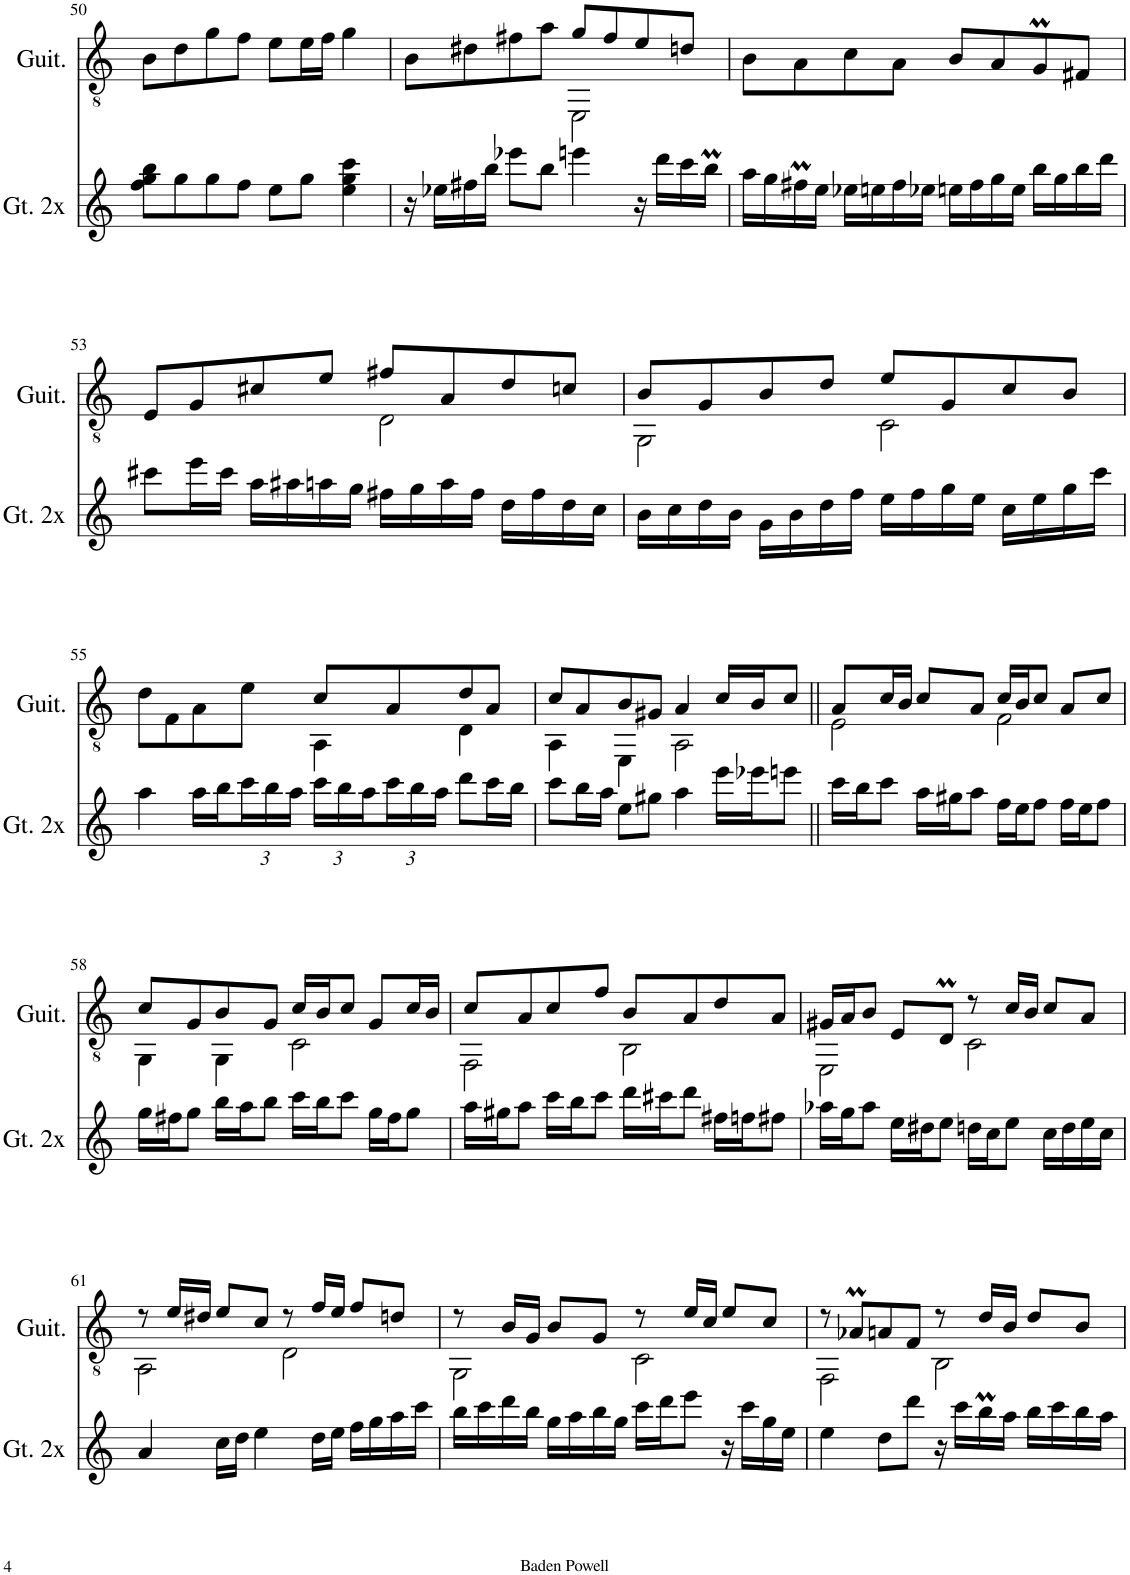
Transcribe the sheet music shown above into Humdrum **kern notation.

**kern	**kern
*part2	*part1
*staff2	*staff1
*I"Guitar (2x speed)	*I"Guitar
*I'Gt. 2x	*I'Guit.
!!LO:PB:g=z
*clefG2	*clefGv2
*k[]	*k[]
*M4/4	*M4/4
=50	=50
8ff\ 8gg\ 8bb\L	8B\L
8gg\	8d\
8gg\	8g\
8ff\J	8f\J
8ee\L	8e\L
8gg\J	16e\L
.	16f\JJ
4ee\ 4gg\ 4ccc\	4g\
=51	=51
*	*^
16r	8B\L	2ryy
16ee-X\LL	.	.
16ff#X\	8d#X\	.
16bb\JJ	.	.
8eee-X\L	8f#X\	.
8bb\J	8a\J	.
4eeen\	8g/L	2EE\
.	8f#/	.
16r	8e/	.
16ddd\LL	.	.
16ccc\	8dn/J	.
16bbm\JJ	.	.
*	*v	*v
=52	=52
16aa\LL	8B\L
16gg\	.
16ff#Xm\	8A\
16ee\JJ	.
16ee-X\LL	8c\
16een\	.
16ff#\	8A\J
16ee-X\JJ	.
16een\LL	8B/L
16ff#\	.
16gg\	8A/
16ee\JJ	.
16bb\LL	8GM/
16gg\	.
16bb\	8F#X/J
16ddd\JJ	.
!!LO:LB:g=z
=53	=53
*	*^
8ccc#X\L	8E/L	2ryy
16eee\L	8G/	.
16ccc#\JJ	.	.
16aa\LL	8c#X/	.
16aa#X\	.	.
16aan\	8e/J	.
16gg\JJ	.	.
16ff#X\LL	8f#X/L	2D\
16gg\	.	.
16aa\	8A/	.
16ff#\JJ	.	.
16dd\LL	8d/	.
16ff#\	.	.
16dd\	8cn/J	.
16cc\JJ	.	.
=54	=54	=54
16b\LL	8B/L	2GG\
16cc\	.	.
16dd\	8G/	.
16b\JJ	.	.
16g\LL	8B/	.
16b\	.	.
16dd\	8d/J	.
16ff\JJ	.	.
16ee\LL	8e/L	2C\
16ff\	.	.
16gg\	8G/	.
16ee\JJ	.	.
16cc\LL	8c/	.
16ee\	.	.
16gg\	8B/J	.
16ccc\JJ	.	.
!!LO:LB:g=z	!!
=55	=55	=55
4aa\	8d\L	2ryy
.	8F\	.
16aa\LL	8A\	.
16bb\	.	.
*Xbrackettup	*	*
24ccc\	8e\J	.
24bb\	.	.
24aa\JJ	.	.
24ccc\LL	8c/L	4AA\
24bb\	.	.
24aa\	.	.
24ccc\	8A/	.
24bb\	.	.
24aa\JJ	.	.
8ddd\L	8d/	4D\
16ccc\L	8A/J	.
16bb\JJ	.	.
=56	=56	=56
8ccc\L	8c/L	4AA\
16bb\L	8A/	.
16aa\JJ	.	.
8ee\L	8B/	4EE\
8gg#X\J	8G#X/J	.
4aa\	4A/	2AA\
16eee\LL	16c/LL	.
16eee-X\J	16B/J	.
8eeen\J	8c/J	.
=57||	=57||	=57||
16ccc\LL	8A/L	2E\
16bb\J	.	.
8ccc\J	16c/L	.
.	16B/JJ	.
16aa\LL	8c/L	.
16gg#X\J	.	.
8aa\J	8A/J	.
16ff\LL	16c/LL	2F\
16ee\J	16B/J	.
8ff\J	8c/J	.
16ff\LL	8A/L	.
16ee\J	.	.
8ff\J	8c/J	.
!!LO:LB:g=z	!!
=58	=58	=58
16gg\LL	8c/L	4GG\
16ff#X\J	.	.
8gg\J	8G/	.
16bb\LL	8B/	4GG\
16aa\J	.	.
8bb\J	8G/J	.
16ccc\LL	16c/LL	2C\
16bb\J	16B/J	.
8ccc\J	8c/J	.
16gg\LL	8G/L	.
16ff#\J	.	.
8gg\J	16c/L	.
.	16B/JJ	.
=59	=59	=59
16aa\LL	8c/L	2FF\
16gg#X\J	.	.
8aa\J	8A/	.
16ccc\LL	8c/	.
16bb\J	.	.
8ccc\J	8f/J	.
16ddd\LL	8B/L	2BB\
16ccc#X\J	.	.
8ddd\J	8A/	.
16ff#X\LL	8d/	.
16ffn\J	.	.
8ff#X\J	8A/J	.
=60	=60	=60
16aa-X\LL	16G#X/LL	2EE\
16gg\J	16A/J	.
8aa-\J	8B/J	.
16ee\LL	8E/L	.
16dd#X\J	.	.
8ee\J	8DM/J	.
16ddn\LL	8r	2C\
16cc\J	.	.
8ee\J	16c/LL	.
.	16B/JJ	.
16cc\LL	8c/L	.
16dd\	.	.
16ee\	8A/J	.
16cc\JJ	.	.
!!LO:LB:g=z	!!
=61	=61	=61
4a/	8r	2AA\
.	16e/LL	.
.	16d#X/JJ	.
16cc\LL	8e/L	.
16dd\JJ	.	.
4ee\	8c/J	.
.	8r	2D\
16dd\LL	16f/LL	.
16ee\JJ	16e/JJ	.
16ff\LL	8f/L	.
16gg\	.	.
16aa\	8dn/J	.
16ccc\JJ	.	.
=62	=62	=62
16bb\LL	8r	2GG\
16ccc\	.	.
16ddd\	16B/LL	.
16bb\JJ	16G/JJ	.
16gg\LL	8B/L	.
16aa\	.	.
16bb\	8G/J	.
16gg\JJ	.	.
16ccc\LL	8r	2C\
16ddd\J	.	.
8eee\J	16e/LL	.
.	16c/JJ	.
16r	8e/L	.
16ccc\LL	.	.
16gg\	8c/J	.
16ee\JJ	.	.
=63	=63	=63
4ee\	8r	2FF\
.	8A-XM/L	.
8dd\L	8An/	.
8ddd\J	8F/J	.
16r	8r	2BB\
16ccc\LL	.	.
16bbm\	16d/LL	.
16aa\JJ	16B/JJ	.
16bb\LL	8d/L	.
16ccc\	.	.
16bb\	8B/J	.
16aa\JJ	.	.
*	*v	*v
=	=
*-	*-
